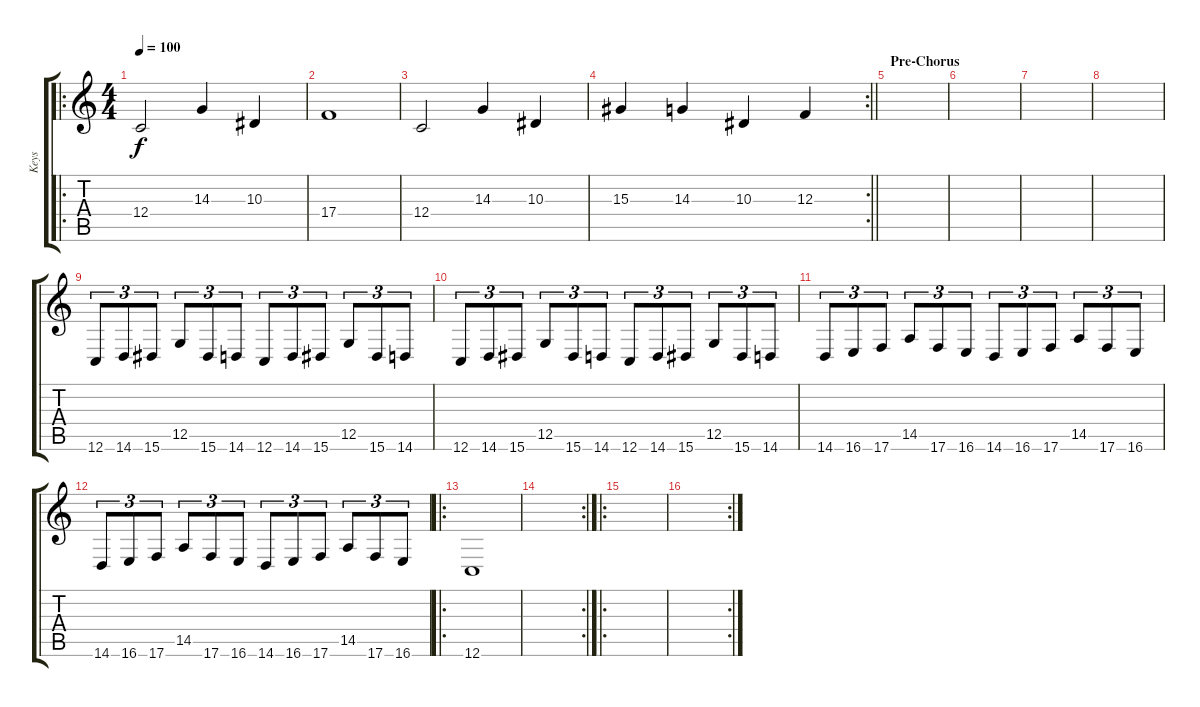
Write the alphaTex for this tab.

\track ("Keys" "Keys") {instrument choiraahs}
\staff {score tabs}
\tuning (D4 A3 F3 C3 G2 C2) {hide}
\ro
\ts (4 4)
\tempo 100
\clef g2
\ks c
12.4.2{dy f} 14.3.4 10.3.4 |
17.4.1 |
12.4.2 14.3.4 10.3.4 |
\rc 2
\barLineRight lightlight
15.3.4 14.3.4 10.3.4 12.3.4 |
\section ("" "Pre-Chorus")
|
|
|
|
12.6.8{tu (3 2)} 14.6.8{tu (3 2)} 15.6.8{tu (3 2)} 12.5.8{tu (3 2)} 15.6.8{tu (3 2)} 14.6.8{tu (3 2)} 12.6.8{tu (3 2)} 14.6.8{tu (3 2)} 15.6.8{tu (3 2)} 12.5.8{tu (3 2)} 15.6.8{tu (3 2)} 14.6.8{tu (3 2)} |
12.6.8{tu (3 2)} 14.6.8{tu (3 2)} 15.6.8{tu (3 2)} 12.5.8{tu (3 2)} 15.6.8{tu (3 2)} 14.6.8{tu (3 2)} 12.6.8{tu (3 2)} 14.6.8{tu (3 2)} 15.6.8{tu (3 2)} 12.5.8{tu (3 2)} 15.6.8{tu (3 2)} 14.6.8{tu (3 2)} |
14.6.8{tu (3 2)} 16.6.8{tu (3 2)} 17.6.8{tu (3 2)} 14.5.8{tu (3 2)} 17.6.8{tu (3 2)} 16.6.8{tu (3 2)} 14.6.8{tu (3 2)} 16.6.8{tu (3 2)} 17.6.8{tu (3 2)} 14.5.8{tu (3 2)} 17.6.8{tu (3 2)} 16.6.8{tu (3 2)} |
14.6.8{tu (3 2)} 16.6.8{tu (3 2)} 17.6.8{tu (3 2)} 14.5.8{tu (3 2)} 17.6.8{tu (3 2)} 16.6.8{tu (3 2)} 14.6.8{tu (3 2)} 16.6.8{tu (3 2)} 17.6.8{tu (3 2)} 14.5.8{tu (3 2)} 17.6.8{tu (3 2)} 16.6.8{tu (3 2)} |
\ro
12.6.1 |
\rc 2
|
\ro
|
\rc 2
